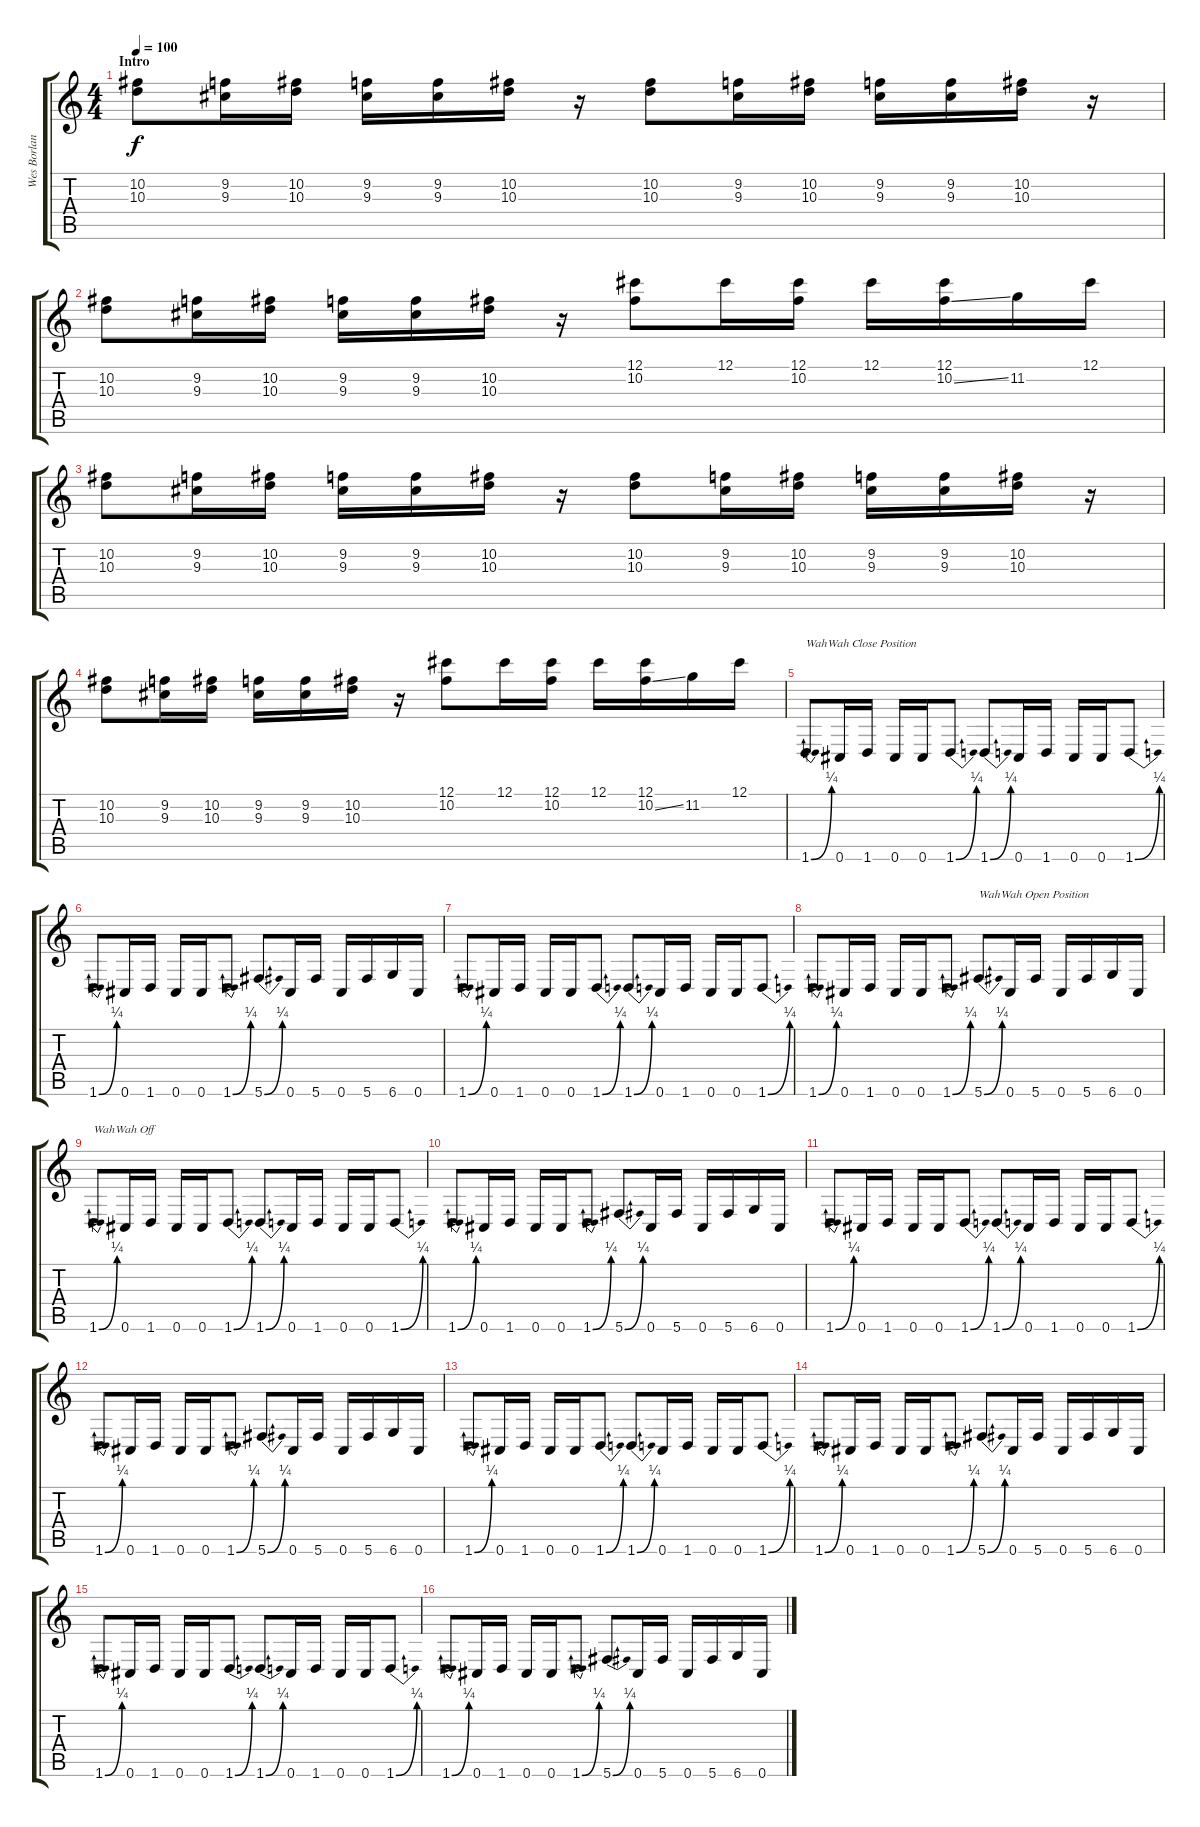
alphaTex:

\track ("Wes Borland" "Wes Borlan") {instrument distortionguitar}
\staff {score tabs}
\tuning (Db4 Ab3 E3 B2 Gb2 Db2) {hide}
\ts (4 4)
\section ("" "Intro")
\tempo 100
\clef g2
\ks c
(10.2 10.3).8{dy f balance 16 instrument electricguitarclean} (9.2 9.3).16 (10.2 10.3).16 (9.2 9.3).16 (9.2 9.3).16 (10.2 10.3).16 r.16 (10.2 10.3).8 (9.2 9.3).16 (10.2 10.3).16 (9.2 9.3).16 (9.2 9.3).16 (10.2 10.3).16 r.16 |
(10.2 10.3).8 (9.2 9.3).16 (10.2 10.3).16 (9.2 9.3).16 (9.2 9.3).16 (10.2 10.3).16 r.16 (12.1 10.2).8 12.1.16 (12.1 10.2).16 12.1.16 (12.1 10.2{ss}).16 11.2.16 12.1.16 |
(10.2 10.3).8 (9.2 9.3).16 (10.2 10.3).16 (9.2 9.3).16 (9.2 9.3).16 (10.2 10.3).16 r.16 (10.2 10.3).8 (9.2 9.3).16 (10.2 10.3).16 (9.2 9.3).16 (9.2 9.3).16 (10.2 10.3).16 r.16 |
(10.2 10.3).8 (9.2 9.3).16 (10.2 10.3).16 (9.2 9.3).16 (9.2 9.3).16 (10.2 10.3).16 r.16 (12.1 10.2).8 12.1.16 (12.1 10.2).16 12.1.16 (12.1 10.2{ss}).16 11.2.16 12.1.16 |
1.6{be (bend 0 0 60 1)}.8{txt "WahWah Close Position" balance 8 instrument overdrivenguitar} 0.6.16 1.6.16 0.6.16 0.6.16 1.6{be (bend 0 0 60 1)}.8 1.6{be (bend 0 0 60 1)}.8 0.6.16 1.6.16 0.6.16 0.6.16 1.6{be (bend 0 0 60 1)}.8 |
1.6{be (bend 0 0 60 1)}.8 0.6.16 1.6.16 0.6.16 0.6.16 1.6{be (bend 0 0 60 1)}.8 5.6{be (bend 0 0 60 1)}.8 0.6.16 5.6.16 0.6.16 5.6.16 6.6.16 0.6.16 |
1.6{be (bend 0 0 60 1)}.8 0.6.16 1.6.16 0.6.16 0.6.16 1.6{be (bend 0 0 60 1)}.8 1.6{be (bend 0 0 60 1)}.8 0.6.16 1.6.16 0.6.16 0.6.16 1.6{be (bend 0 0 60 1)}.8 |
1.6{be (bend 0 0 60 1)}.8 0.6.16 1.6.16 0.6.16 0.6.16 1.6{be (bend 0 0 60 1)}.8 5.6{be (bend 0 0 60 1)}.8{txt "WahWah Open Position" volume 14} 0.6.16 5.6.16 0.6.16 5.6.16 6.6.16 0.6.16 |
1.6{be (bend 0 0 60 1)}.8{txt "WahWah Off" volume 16 balance 8 instrument distortionguitar} 0.6.16 1.6.16 0.6.16 0.6.16 1.6{be (bend 0 0 60 1)}.8 1.6{be (bend 0 0 60 1)}.8 0.6.16 1.6.16 0.6.16 0.6.16 1.6{be (bend 0 0 60 1)}.8 |
1.6{be (bend 0 0 60 1)}.8 0.6.16 1.6.16 0.6.16 0.6.16 1.6{be (bend 0 0 60 1)}.8 5.6{be (bend 0 0 60 1)}.8 0.6.16 5.6.16 0.6.16 5.6.16 6.6.16 0.6.16 |
1.6{be (bend 0 0 60 1)}.8 0.6.16 1.6.16 0.6.16 0.6.16 1.6{be (bend 0 0 60 1)}.8 1.6{be (bend 0 0 60 1)}.8 0.6.16 1.6.16 0.6.16 0.6.16 1.6{be (bend 0 0 60 1)}.8 |
1.6{be (bend 0 0 60 1)}.8 0.6.16 1.6.16 0.6.16 0.6.16 1.6{be (bend 0 0 60 1)}.8 5.6{be (bend 0 0 60 1)}.8 0.6.16 5.6.16 0.6.16 5.6.16 6.6.16 0.6.16 |
1.6{be (bend 0 0 60 1)}.8 0.6.16 1.6.16 0.6.16 0.6.16 1.6{be (bend 0 0 60 1)}.8 1.6{be (bend 0 0 60 1)}.8 0.6.16 1.6.16 0.6.16 0.6.16 1.6{be (bend 0 0 60 1)}.8 |
1.6{be (bend 0 0 60 1)}.8 0.6.16 1.6.16 0.6.16 0.6.16 1.6{be (bend 0 0 60 1)}.8 5.6{be (bend 0 0 60 1)}.8 0.6.16 5.6.16 0.6.16 5.6.16 6.6.16 0.6.16 |
1.6{be (bend 0 0 60 1)}.8 0.6.16 1.6.16 0.6.16 0.6.16 1.6{be (bend 0 0 60 1)}.8 1.6{be (bend 0 0 60 1)}.8 0.6.16 1.6.16 0.6.16 0.6.16 1.6{be (bend 0 0 60 1)}.8 |
1.6{be (bend 0 0 60 1)}.8 0.6.16 1.6.16 0.6.16 0.6.16 1.6{be (bend 0 0 60 1)}.8 5.6{be (bend 0 0 60 1)}.8 0.6.16 5.6.16 0.6.16 5.6.16 6.6.16 0.6.16
